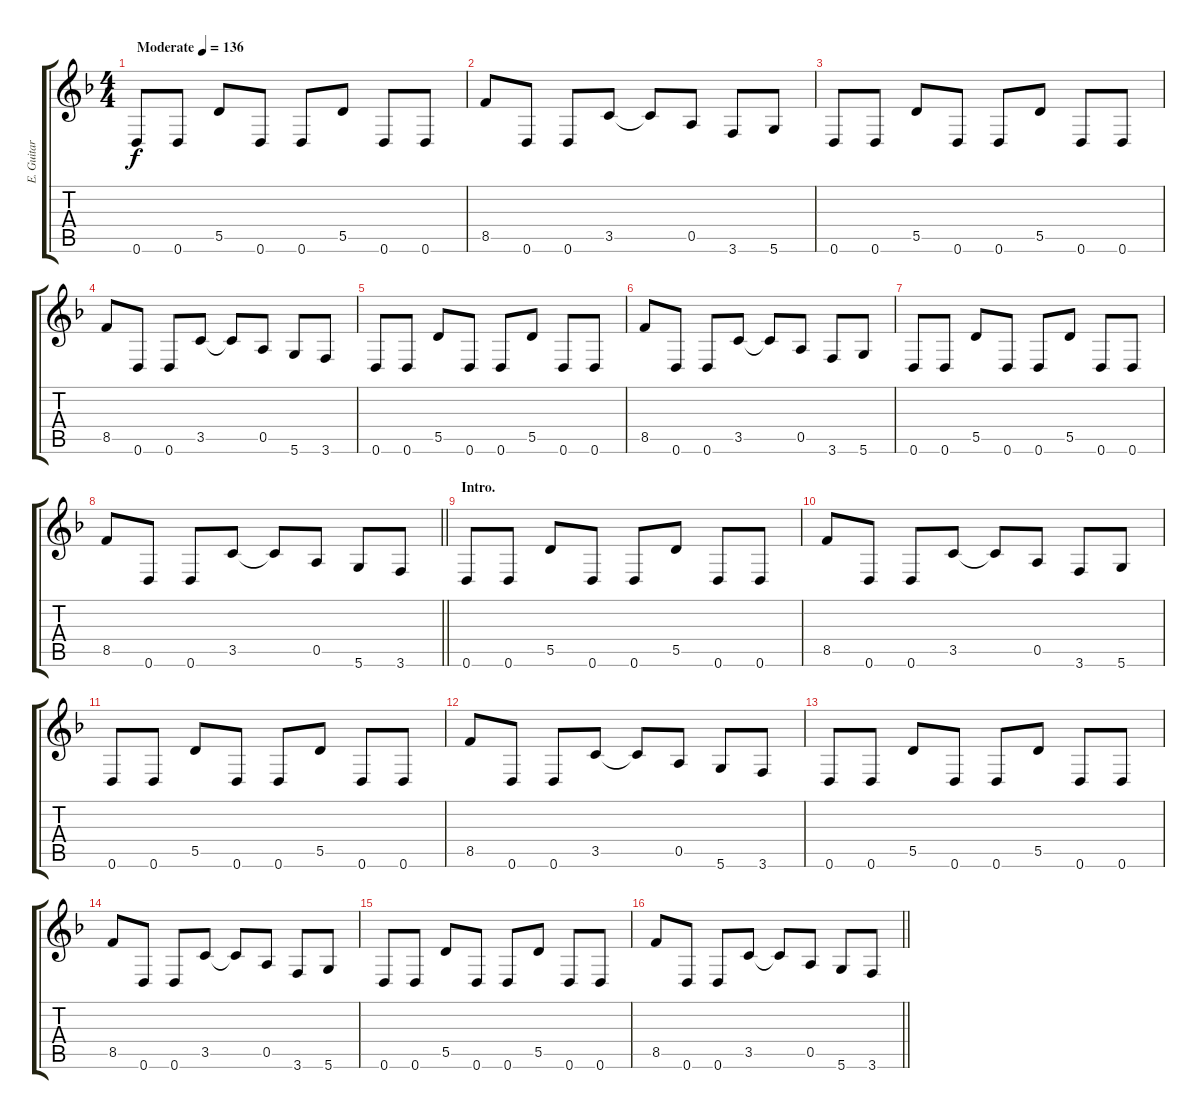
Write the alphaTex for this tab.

\track ("E. Guitar I" "E. Guitar ") {instrument distortionguitar}
\staff {score tabs}
\tuning (E4 B3 G3 D3 A2 D2) {hide}
\ts (4 4)
\tempo (136 "Moderate")
\clef g2
\ks dminor
0.6.8{dy f balance 8 instrument distortionguitar} 0.6.8 5.5.8 0.6.8 0.6.8 5.5.8 0.6.8 0.6.8 |
8.5.8 0.6.8 0.6.8 3.5.8 3.5{t}.8 0.5.8 3.6.8 5.6.8 |
0.6.8 0.6.8 5.5.8 0.6.8 0.6.8 5.5.8 0.6.8 0.6.8 |
8.5.8 0.6.8 0.6.8 3.5.8 3.5{t}.8 0.5.8 5.6.8 3.6.8 |
0.6.8 0.6.8 5.5.8 0.6.8 0.6.8 5.5.8 0.6.8 0.6.8 |
8.5.8 0.6.8 0.6.8 3.5.8 3.5{t}.8 0.5.8 3.6.8 5.6.8 |
0.6.8 0.6.8 5.5.8 0.6.8 0.6.8 5.5.8 0.6.8 0.6.8 |
\barLineRight lightlight
8.5.8 0.6.8 0.6.8 3.5.8 3.5{t}.8 0.5.8 5.6.8 3.6.8 |
\section ("" "Intro.")
0.6.8{balance 2} 0.6.8 5.5.8 0.6.8 0.6.8 5.5.8 0.6.8 0.6.8 |
8.5.8 0.6.8 0.6.8 3.5.8 3.5{t}.8 0.5.8 3.6.8 5.6.8 |
0.6.8 0.6.8 5.5.8 0.6.8 0.6.8 5.5.8 0.6.8 0.6.8 |
8.5.8 0.6.8 0.6.8 3.5.8 3.5{t}.8 0.5.8 5.6.8 3.6.8 |
0.6.8 0.6.8 5.5.8 0.6.8 0.6.8 5.5.8 0.6.8 0.6.8 |
8.5.8 0.6.8 0.6.8 3.5.8 3.5{t}.8 0.5.8 3.6.8 5.6.8 |
0.6.8 0.6.8 5.5.8 0.6.8 0.6.8 5.5.8 0.6.8 0.6.8 |
\barLineRight lightlight
8.5.8 0.6.8 0.6.8 3.5.8 3.5{t}.8 0.5.8 5.6.8 3.6.8
